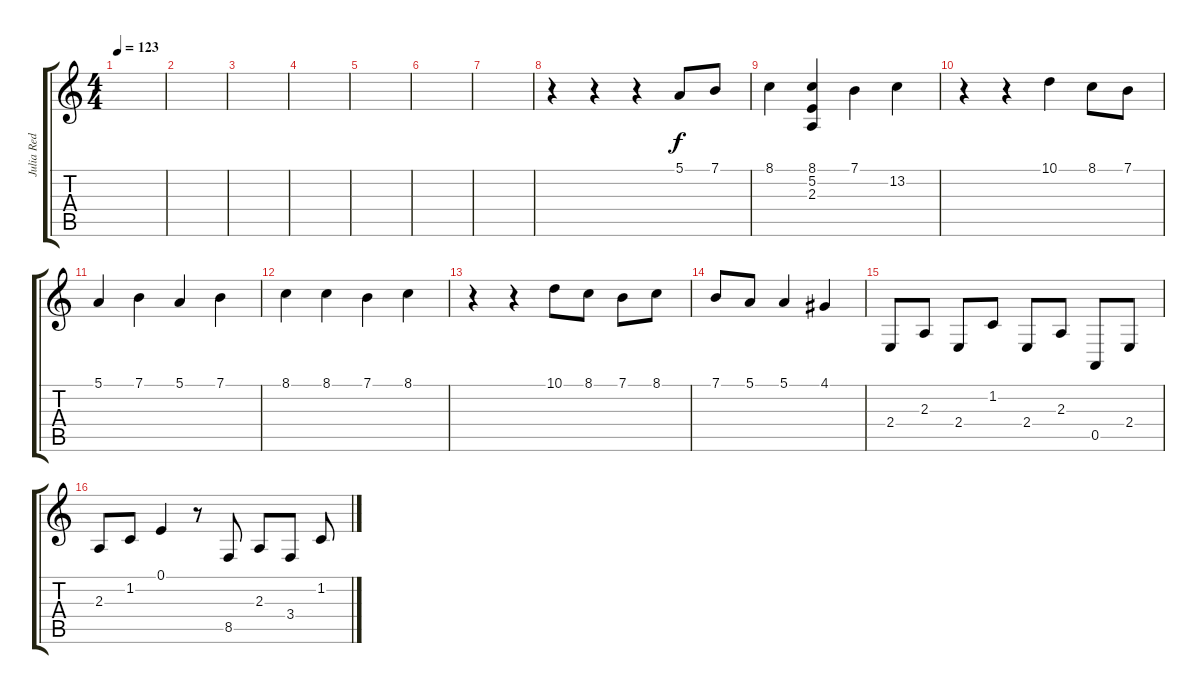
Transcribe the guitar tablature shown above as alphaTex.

\track ("Julia Red" "Julia Red") {instrument electricgrandpiano}
\staff {score tabs}
\tuning (E4 B3 G3 D3 A2 E2) {hide}
\ts (4 4)
\tempo 123
\clef g2
\ks c
|
|
|
|
|
|
|
r.4 r.4 r.4 5.1.8 7.1.8 |
8.1.4 (8.1 5.2 2.3).4 7.1.4 13.2.4 |
r.4 r.4 10.1.4 8.1.8 7.1.8 |
5.1.4 7.1.4 5.1.4 7.1.4 |
8.1.4 8.1.4 7.1.4 8.1.4 |
r.4 r.4 10.1.8 8.1.8 7.1.8 8.1.8 |
7.1.8 5.1.8 5.1.4 4.1.4 |
2.4.8 2.3.8 2.4.8 1.2.8 2.4.8 2.3.8 0.5.8 2.4.8 |
2.3.8 1.2.8 0.1.4 r.8 8.5.8 2.3.8 3.4.8 1.2.8
